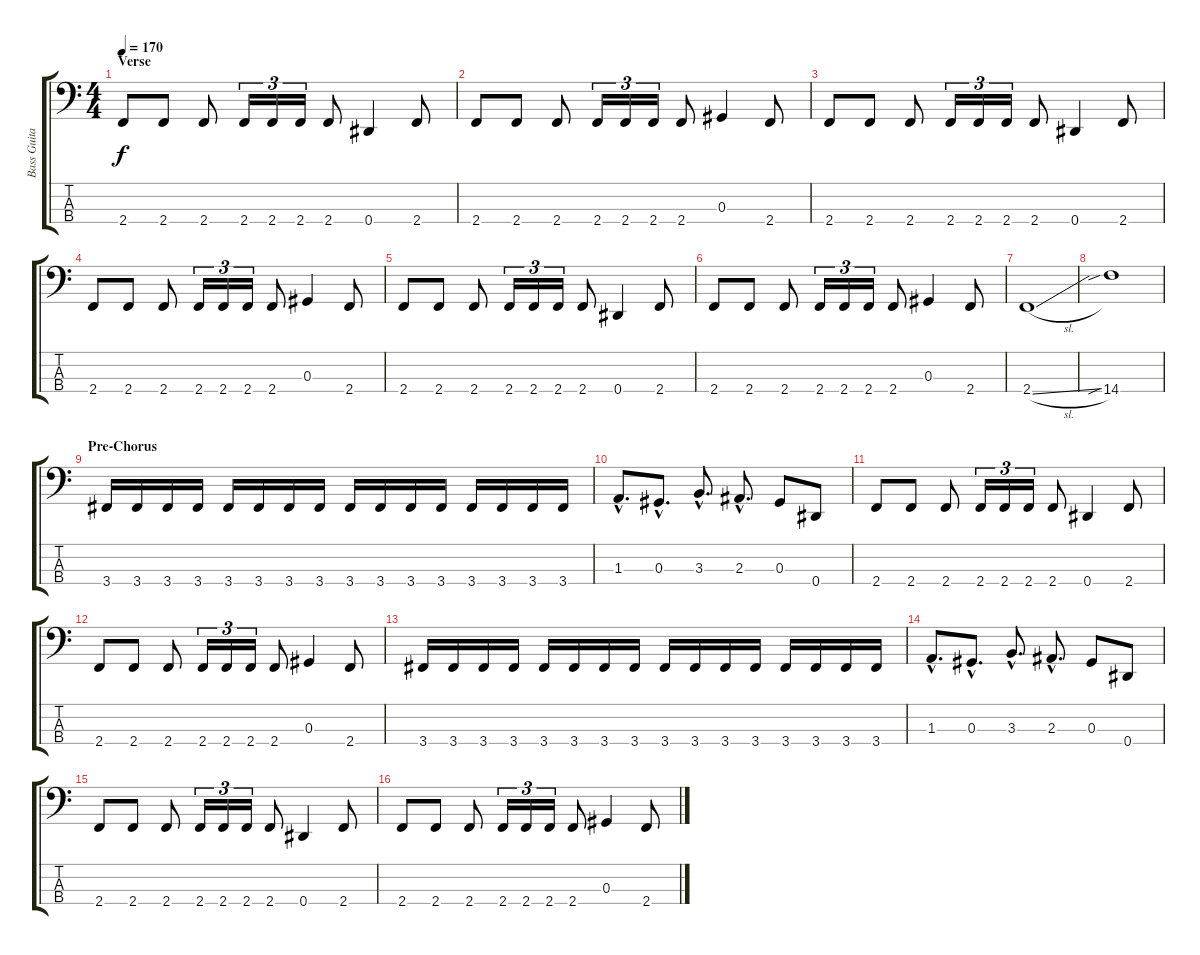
\track ("Bass Guitar" "Bass Guita") {instrument electricbasspick}
\staff {score tabs}
\tuning (Gb2 Db2 Ab1 Eb1) {hide}
\ts (4 4)
\section ("" "Verse")
\tempo 170
\clef f4
\ks c
2.4.8{dy f} 2.4.8 2.4.8 2.4.16{tu (3 2)} 2.4.16{tu (3 2)} 2.4.16{tu (3 2)} 2.4.8 0.4.4 2.4.8 |
2.4.8 2.4.8 2.4.8 2.4.16{tu (3 2)} 2.4.16{tu (3 2)} 2.4.16{tu (3 2)} 2.4.8 0.3.4 2.4.8 |
2.4.8 2.4.8 2.4.8 2.4.16{tu (3 2)} 2.4.16{tu (3 2)} 2.4.16{tu (3 2)} 2.4.8 0.4.4 2.4.8 |
2.4.8 2.4.8 2.4.8 2.4.16{tu (3 2)} 2.4.16{tu (3 2)} 2.4.16{tu (3 2)} 2.4.8 0.3.4 2.4.8 |
2.4.8 2.4.8 2.4.8 2.4.16{tu (3 2)} 2.4.16{tu (3 2)} 2.4.16{tu (3 2)} 2.4.8 0.4.4 2.4.8 |
2.4.8 2.4.8 2.4.8 2.4.16{tu (3 2)} 2.4.16{tu (3 2)} 2.4.16{tu (3 2)} 2.4.8 0.3.4 2.4.8 |
2.4{sl}.1 |
14.4{sib}.1 |
\section ("" "Pre-Chorus")
3.4.16 3.4.16 3.4.16 3.4.16 3.4.16 3.4.16 3.4.16 3.4.16 3.4.16 3.4.16 3.4.16 3.4.16 3.4.16 3.4.16 3.4.16 3.4.16 |
1.3{hac}.8{d} 0.3{hac}.8{d} 3.3{hac}.8{d} 2.3{hac}.8{d} 0.3.8 0.4.8 |
2.4.8 2.4.8 2.4.8 2.4.16{tu (3 2)} 2.4.16{tu (3 2)} 2.4.16{tu (3 2)} 2.4.8 0.4.4 2.4.8 |
2.4.8 2.4.8 2.4.8 2.4.16{tu (3 2)} 2.4.16{tu (3 2)} 2.4.16{tu (3 2)} 2.4.8 0.3.4 2.4.8 |
3.4.16 3.4.16 3.4.16 3.4.16 3.4.16 3.4.16 3.4.16 3.4.16 3.4.16 3.4.16 3.4.16 3.4.16 3.4.16 3.4.16 3.4.16 3.4.16 |
1.3{hac}.8{d} 0.3{hac}.8{d} 3.3{hac}.8{d} 2.3{hac}.8{d} 0.3.8 0.4.8 |
2.4.8 2.4.8 2.4.8 2.4.16{tu (3 2)} 2.4.16{tu (3 2)} 2.4.16{tu (3 2)} 2.4.8 0.4.4 2.4.8 |
2.4.8 2.4.8 2.4.8 2.4.16{tu (3 2)} 2.4.16{tu (3 2)} 2.4.16{tu (3 2)} 2.4.8 0.3.4 2.4.8
